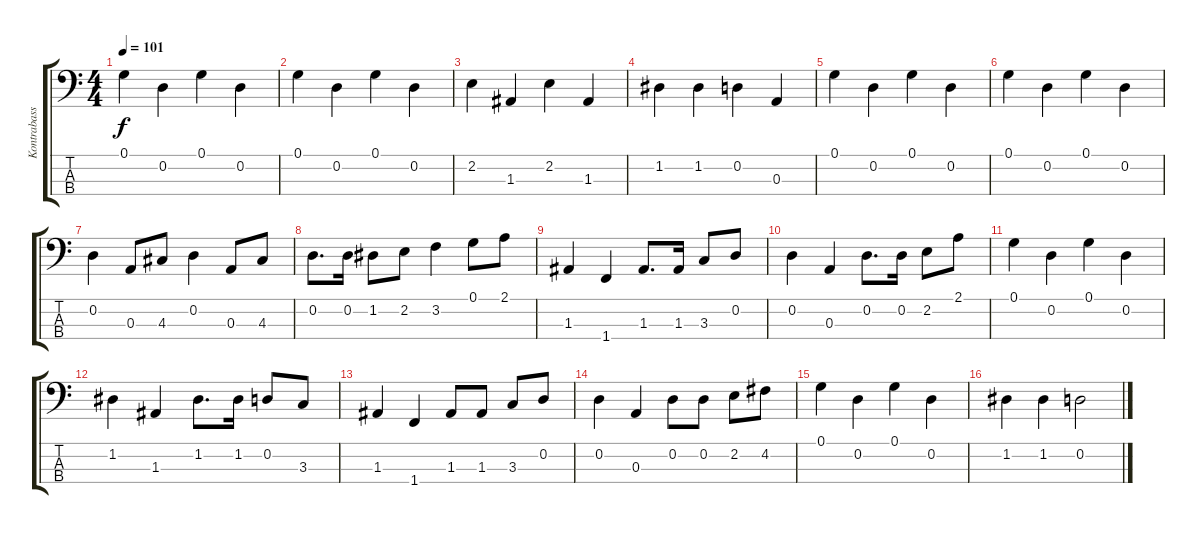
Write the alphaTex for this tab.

\track ("Kontrabass" "Kontrabass") {instrument fretlessbass}
\staff {score tabs}
\tuning (G2 D2 A1 E1) {hide}
\ts (4 4)
\tempo 101
\clef f4
\ks c
0.1.4{dy f} 0.2.4 0.1.4 0.2.4 |
0.1.4 0.2.4 0.1.4 0.2.4 |
2.2.4 1.3.4 2.2.4 1.3.4 |
1.2.4 1.2.4 0.2.4 0.3.4 |
0.1.4 0.2.4 0.1.4 0.2.4 |
0.1.4 0.2.4 0.1.4 0.2.4 |
0.2.4 0.3.8 4.3.8 0.2.4 0.3.8 4.3.8 |
0.2.8{d} 0.2.16 1.2.8 2.2.8 3.2.4 0.1.8 2.1.8 |
1.3.4 1.4.4 1.3.8{d} 1.3.16 3.3.8 0.2.8 |
0.2.4 0.3.4 0.2.8{d} 0.2.16 2.2.8 2.1.8 |
0.1.4 0.2.4 0.1.4 0.2.4 |
1.2.4 1.3.4 1.2.8{d} 1.2.16 0.2.8 3.3.8 |
1.3.4 1.4.4 1.3.8 1.3.8 3.3.8 0.2.8 |
0.2.4 0.3.4 0.2.8 0.2.8 2.2.8 4.2.8 |
0.1.4 0.2.4 0.1.4 0.2.4 |
1.2.4 1.2.4 0.2.2
